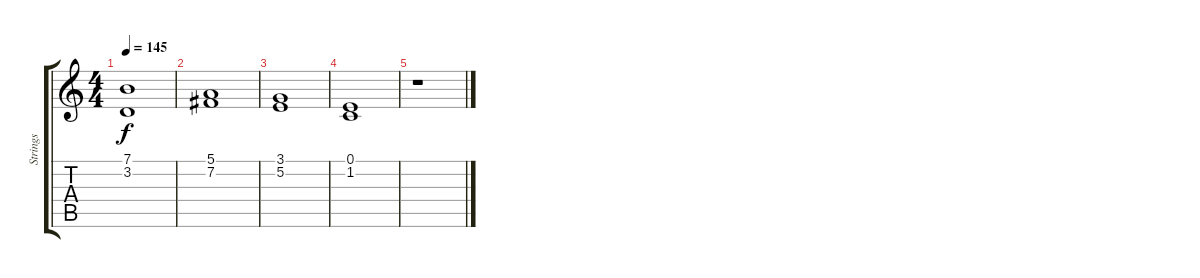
\track ("Strings" "Strings") {instrument stringensemble1}
\staff {score tabs}
\tuning (E4 B3 G3 D3 A2 E2) {hide}
\ts (4 4)
\tempo 145
\clef g2
\ks c
(7.1 3.2).1{dy f} |
(5.1 7.2).1 |
(3.1 5.2).1 |
(0.1 1.2).1 |
r.1
